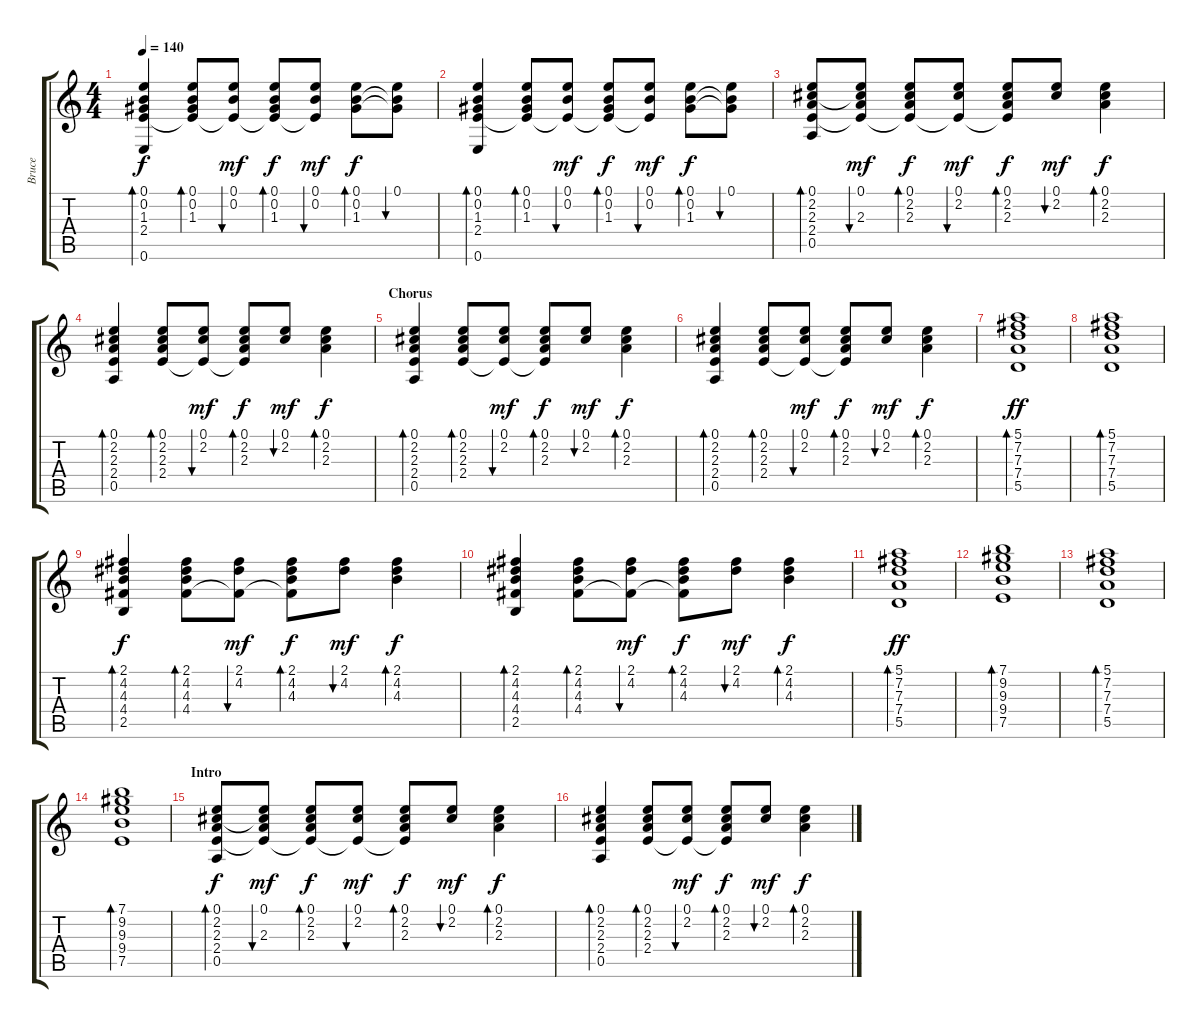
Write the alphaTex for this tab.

\track ("Bruce" "Bruce") {instrument acousticguitarsteel}
\staff {score tabs}
\tuning (E4 B3 G3 D3 A2 E2) {hide}
\ts (4 4)
\tempo 140
\clef g2
\ks c
(0.1 0.2 1.3 2.4 0.6).4{bd 60 dy f} (0.1 0.2 1.3 2.4{t}).8{bd 60} (0.1 0.2 2.4{t}).8{bu 60 dy mf} (0.1 0.2 1.3 2.4{t}).8{bd 60 dy f} (0.1 0.2 2.4{t}).8{bu 60 dy mf} (0.1 0.2 1.3).8{bd 60 dy f} (0.1 0.2{t} 1.3{t}).8{bu 60} |
(0.1 0.2 1.3 2.4 0.6).4{bd 60} (0.1 0.2 1.3 2.4{t}).8{bd 60} (0.1 0.2 2.4{t}).8{bu 60 dy mf} (0.1 0.2 1.3 2.4{t}).8{bd 60 dy f} (0.1 0.2 2.4{t}).8{bu 60 dy mf} (0.1 0.2 1.3).8{bd 60 dy f} (0.1 0.2{t} 1.3{t}).8{bu 60} |
(0.1 2.2 2.3 2.4 0.5).8{bd 60} (0.1 2.2{t} 2.3 2.4{t}).8{bu 60 dy mf} (0.1 2.2 2.3 2.4{t}).8{bd 60 dy f} (0.1 2.2 2.4{t}).8{bu 60 dy mf} (0.1 2.2 2.3 2.4{t}).8{bd 60 dy f} (0.1 2.2).8{bu 60 dy mf} (0.1 2.2 2.3).4{bd 60 dy f} |
(0.1 2.2 2.3 2.4 0.5).4{bd 60} (0.1 2.2 2.3 2.4).8{bd 60} (0.1 2.2 2.4{t}).8{bu 60 dy mf} (0.1 2.2 2.3 2.4{t}).8{bd 60 dy f} (0.1 2.2).8{bu 60 dy mf} (0.1 2.2 2.3).4{bd 60 dy f} |
\section ("" "Chorus")
(0.1 2.2 2.3 2.4 0.5).4{bd 60} (0.1 2.2 2.3 2.4).8{bd 60} (0.1 2.2 2.4{t}).8{bu 60 dy mf} (0.1 2.2 2.3 2.4{t}).8{bd 60 dy f} (0.1 2.2).8{bu 60 dy mf} (0.1 2.2 2.3).4{bd 60 dy f} |
(0.1 2.2 2.3 2.4 0.5).4{bd 60} (0.1 2.2 2.3 2.4).8{bd 60} (0.1 2.2 2.4{t}).8{bu 60 dy mf} (0.1 2.2 2.3 2.4{t}).8{bd 60 dy f} (0.1 2.2).8{bu 60 dy mf} (0.1 2.2 2.3).4{bd 60 dy f} |
(5.1 7.2 7.3 7.4 5.5).1{bd 240 dy ff} |
(5.1 7.2 7.3 7.4 5.5).1{bd 240} |
(2.1 4.2 4.3 4.4 2.5).4{bd 60 dy f} (2.1 4.2 4.3 4.4).8{bd 60} (2.1 4.2 4.4{t}).8{bu 60 dy mf} (2.1 4.2 4.3 4.4{t}).8{bd 60 dy f} (2.1 4.2).8{bu 60 dy mf} (2.1 4.2 4.3).4{bd 60 dy f} |
(2.1 4.2 4.3 4.4 2.5).4{bd 60} (2.1 4.2 4.3 4.4).8{bd 60} (2.1 4.2 4.4{t}).8{bu 60 dy mf} (2.1 4.2 4.3 4.4{t}).8{bd 60 dy f} (2.1 4.2).8{bu 60 dy mf} (2.1 4.2 4.3).4{bd 60 dy f} |
(5.1 7.2 7.3 7.4 5.5).1{bd 240 dy ff} |
(7.1 9.2 9.3 9.4 7.5).1{bd 240} |
(5.1 7.2 7.3 7.4 5.5).1{bd 240} |
(7.1 9.2 9.3 9.4 7.5).1{bd 240} |
\section ("" "Intro")
(0.1 2.2 2.3 2.4 0.5).8{bd 60 dy f} (0.1 2.2{t} 2.3 2.4{t}).8{bu 60 dy mf} (0.1 2.2 2.3 2.4{t}).8{bd 60 dy f} (0.1 2.2 2.4{t}).8{bu 60 dy mf} (0.1 2.2 2.3 2.4{t}).8{bd 60 dy f} (0.1 2.2).8{bu 60 dy mf} (0.1 2.2 2.3).4{bd 60 dy f} |
(0.1 2.2 2.3 2.4 0.5).4{bd 60} (0.1 2.2 2.3 2.4).8{bd 60} (0.1 2.2 2.4{t}).8{bu 60 dy mf} (0.1 2.2 2.3 2.4{t}).8{bd 60 dy f} (0.1 2.2).8{bu 60 dy mf} (0.1 2.2 2.3).4{bd 60 dy f}
